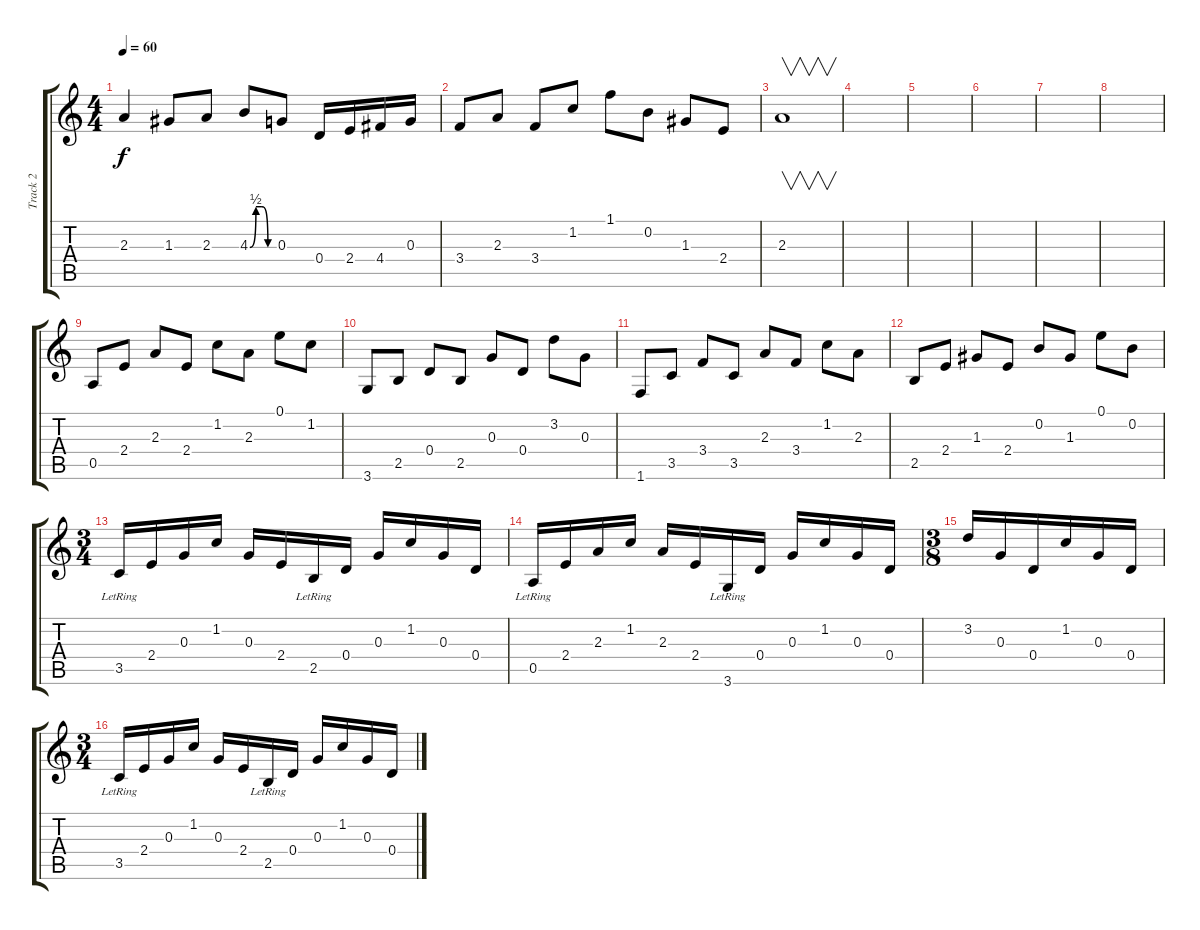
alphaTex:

\track ("Track 2" "Track 2") {instrument acousticguitarnylon}
\staff {score tabs}
\tuning (E4 B3 G3 D3 A2 E2) {hide}
\ts (4 4)
\tempo 60
\clef g2
\ks c
2.3.4{dy f} 1.3.8 2.3.8 4.3{be (custom 0 0 15 2 30 2 45 0 60 0)}.8 0.3.8 0.4.16 2.4.16 4.4.16 0.3.16 |
3.4.8 2.3.8 3.4.8 1.2.8 1.1.8 0.2.8 1.3.8 2.4.8 |
2.3.1{v} |
|
|
|
|
|
0.5.8 2.4.8 2.3.8 2.4.8 1.2.8 2.3.8 0.1.8 1.2.8 |
3.6.8 2.5.8 0.4.8 2.5.8 0.3.8 0.4.8 3.2.8 0.3.8 |
1.6.8 3.5.8 3.4.8 3.5.8 2.3.8 3.4.8 1.2.8 2.3.8 |
2.5.8 2.4.8 1.3.8 2.4.8 0.2.8 1.3.8 0.1.8 0.2.8 |
\ts (3 4)
3.5{lr}.16 2.4.16 0.3.16 1.2.16 0.3.16 2.4.16 2.5{lr}.16 0.4.16 0.3.16 1.2.16 0.3.16 0.4.16 |
0.5{lr}.16 2.4.16 2.3.16 1.2.16 2.3.16 2.4.16 3.6{lr}.16 0.4.16 0.3.16 1.2.16 0.3.16 0.4.16 |
\ts (3 8)
3.2.16 0.3.16 0.4.16 1.2.16 0.3.16 0.4.16 |
\ts (3 4)
3.5{lr}.16 2.4.16 0.3.16 1.2.16 0.3.16 2.4.16 2.5{lr}.16 0.4.16 0.3.16 1.2.16 0.3.16 0.4.16
